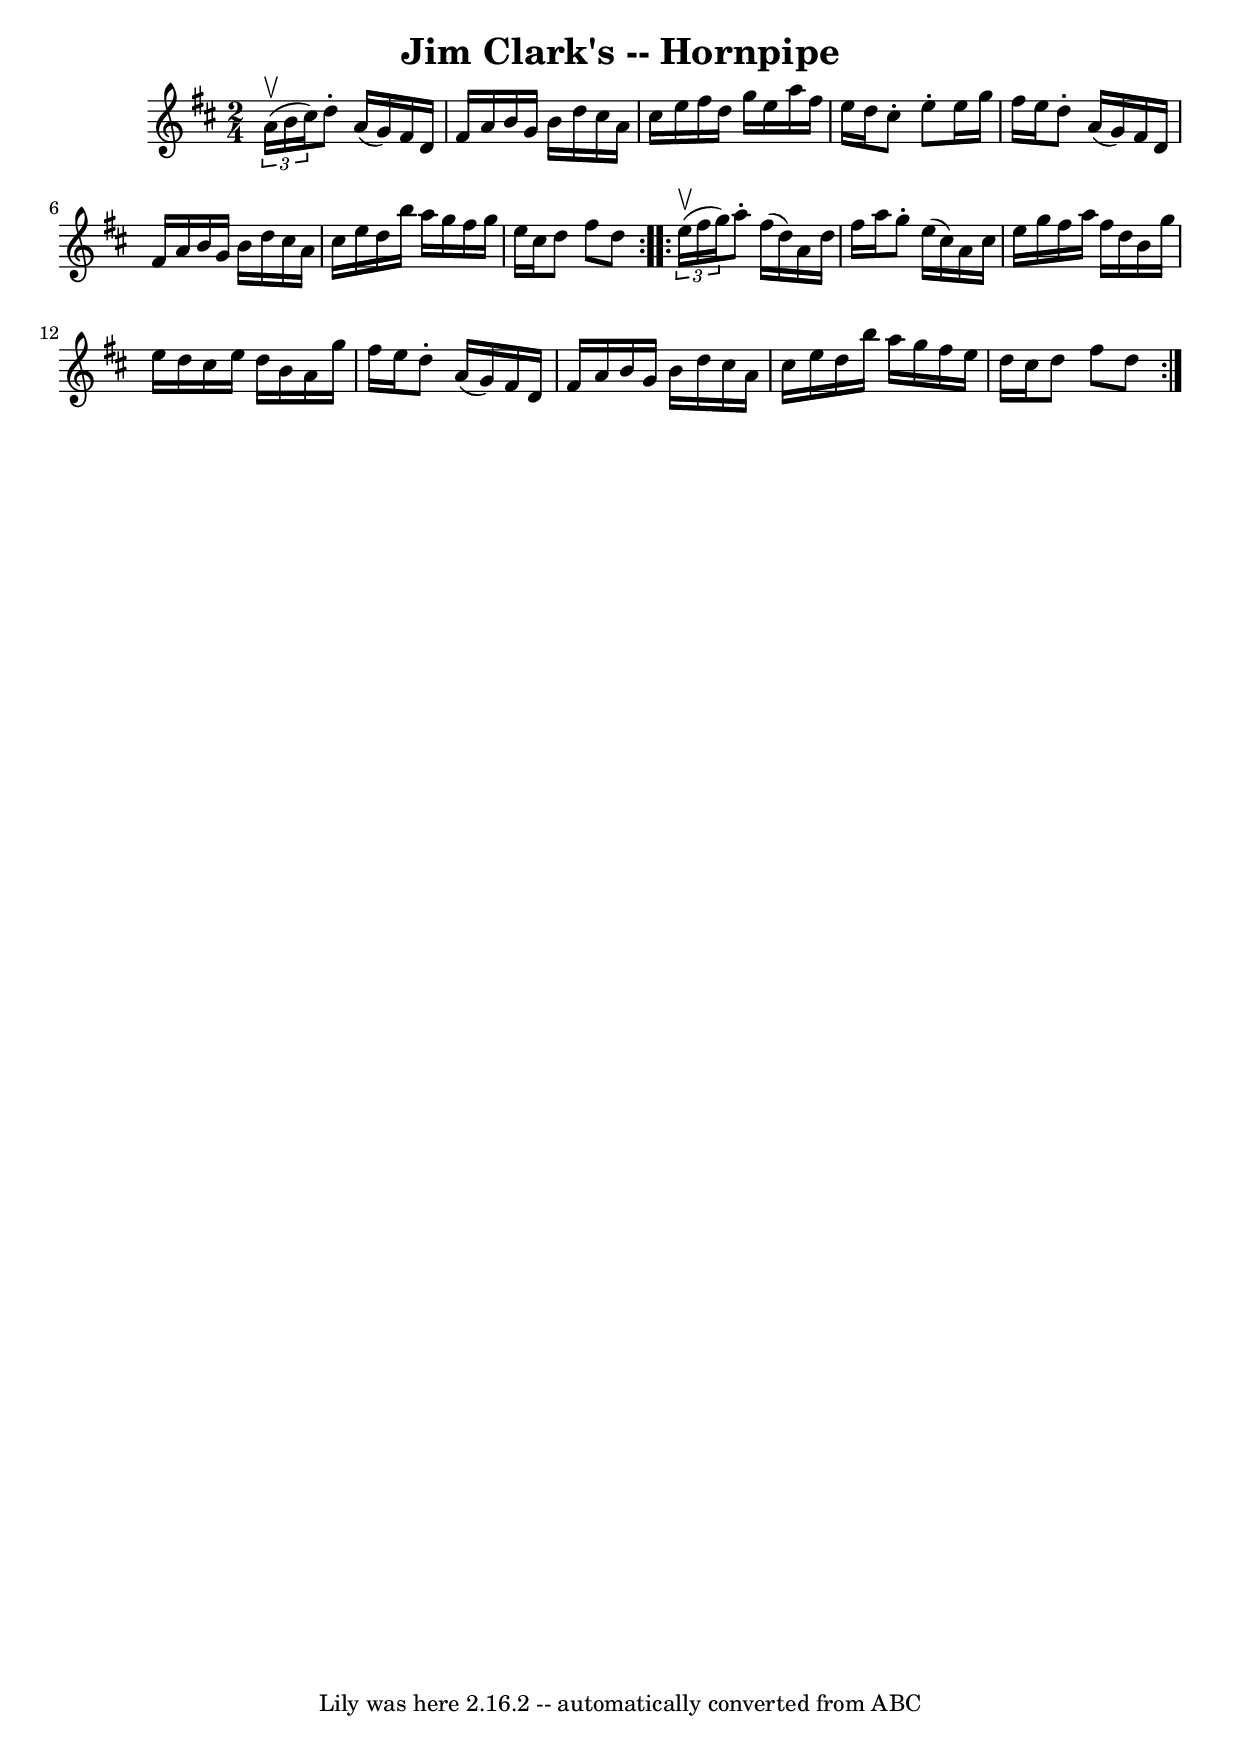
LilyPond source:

\version "2.16.2"
\include "Mammoth.ily"
\header {
  %% book = "Cole's 1000 Fiddle Tunes"
  crossRefNumber = "1"
  footnotes = ""
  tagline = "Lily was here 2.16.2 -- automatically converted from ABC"
  title = "Jim Clark's -- Hornpipe"

}
voicedefault =  {



  \repeat volta 2 {

    \time 2/4 
    \key d \major
    \times 2/3 { a'16 (^\upbow b'16 cis''16) 
	       }  |
    d''8-. a'16 (g'16) fis'16 d'16 fis'16 a'16   |
    b'16 g'16 b'16 d''16 cis''16 a'16 cis''16 e''16  |
    fis''16 d''16 g''16 e''16 a''16 fis''16 e''16    
    d''16  |
    cis''8-. e''8-. e''16 g''16 fis''16 e''16   |
    d''8-. a'16 (g'16) fis'16 d'16 fis'16 a'16   |
    b'16 g'16 b'16 d''16 cis''16 a'16 cis''16 e''16  |
    d''16 b''16 a''16 g''16 fis''16 g''16 e''16    
    cis''16  |
    d''8 fis''8 d''8  
  }     
  \repeat volta 2 {
    
    \times 2/3 { e''16 (^\upbow fis''16 g''16) 
	       } |
    a''8-.   
    fis''16 (d''16) a'16 d''16 fis''16 a''16  |
    g''8-.   
    e''16 (cis''16) a'16 cis''16 e''16 g''16  |
    fis''16   
    a''16 fis''16 d''16 b'16 g''16 e''16 d''16  |
    
    cis''16 e''16 d''16 b'16 a'16 g''16 fis''16 e''16   |
    d''8-. a'16 (g'16) fis'16 d'16 fis'16 a'16   |
    b'16 g'16 b'16 d''16 cis''16 a'16 cis''16 e''16  |
    d''16 b''16 a''16 g''16 fis''16 e''16 d''16    
    cis''16  |
    d''8 fis''8 d''8  
  }   

}

\score{
  <<

    \context Staff="default"
    {
      \voicedefault 
      
    }

  >>
  \layout {
    
  }
  \midi {
  }

}
